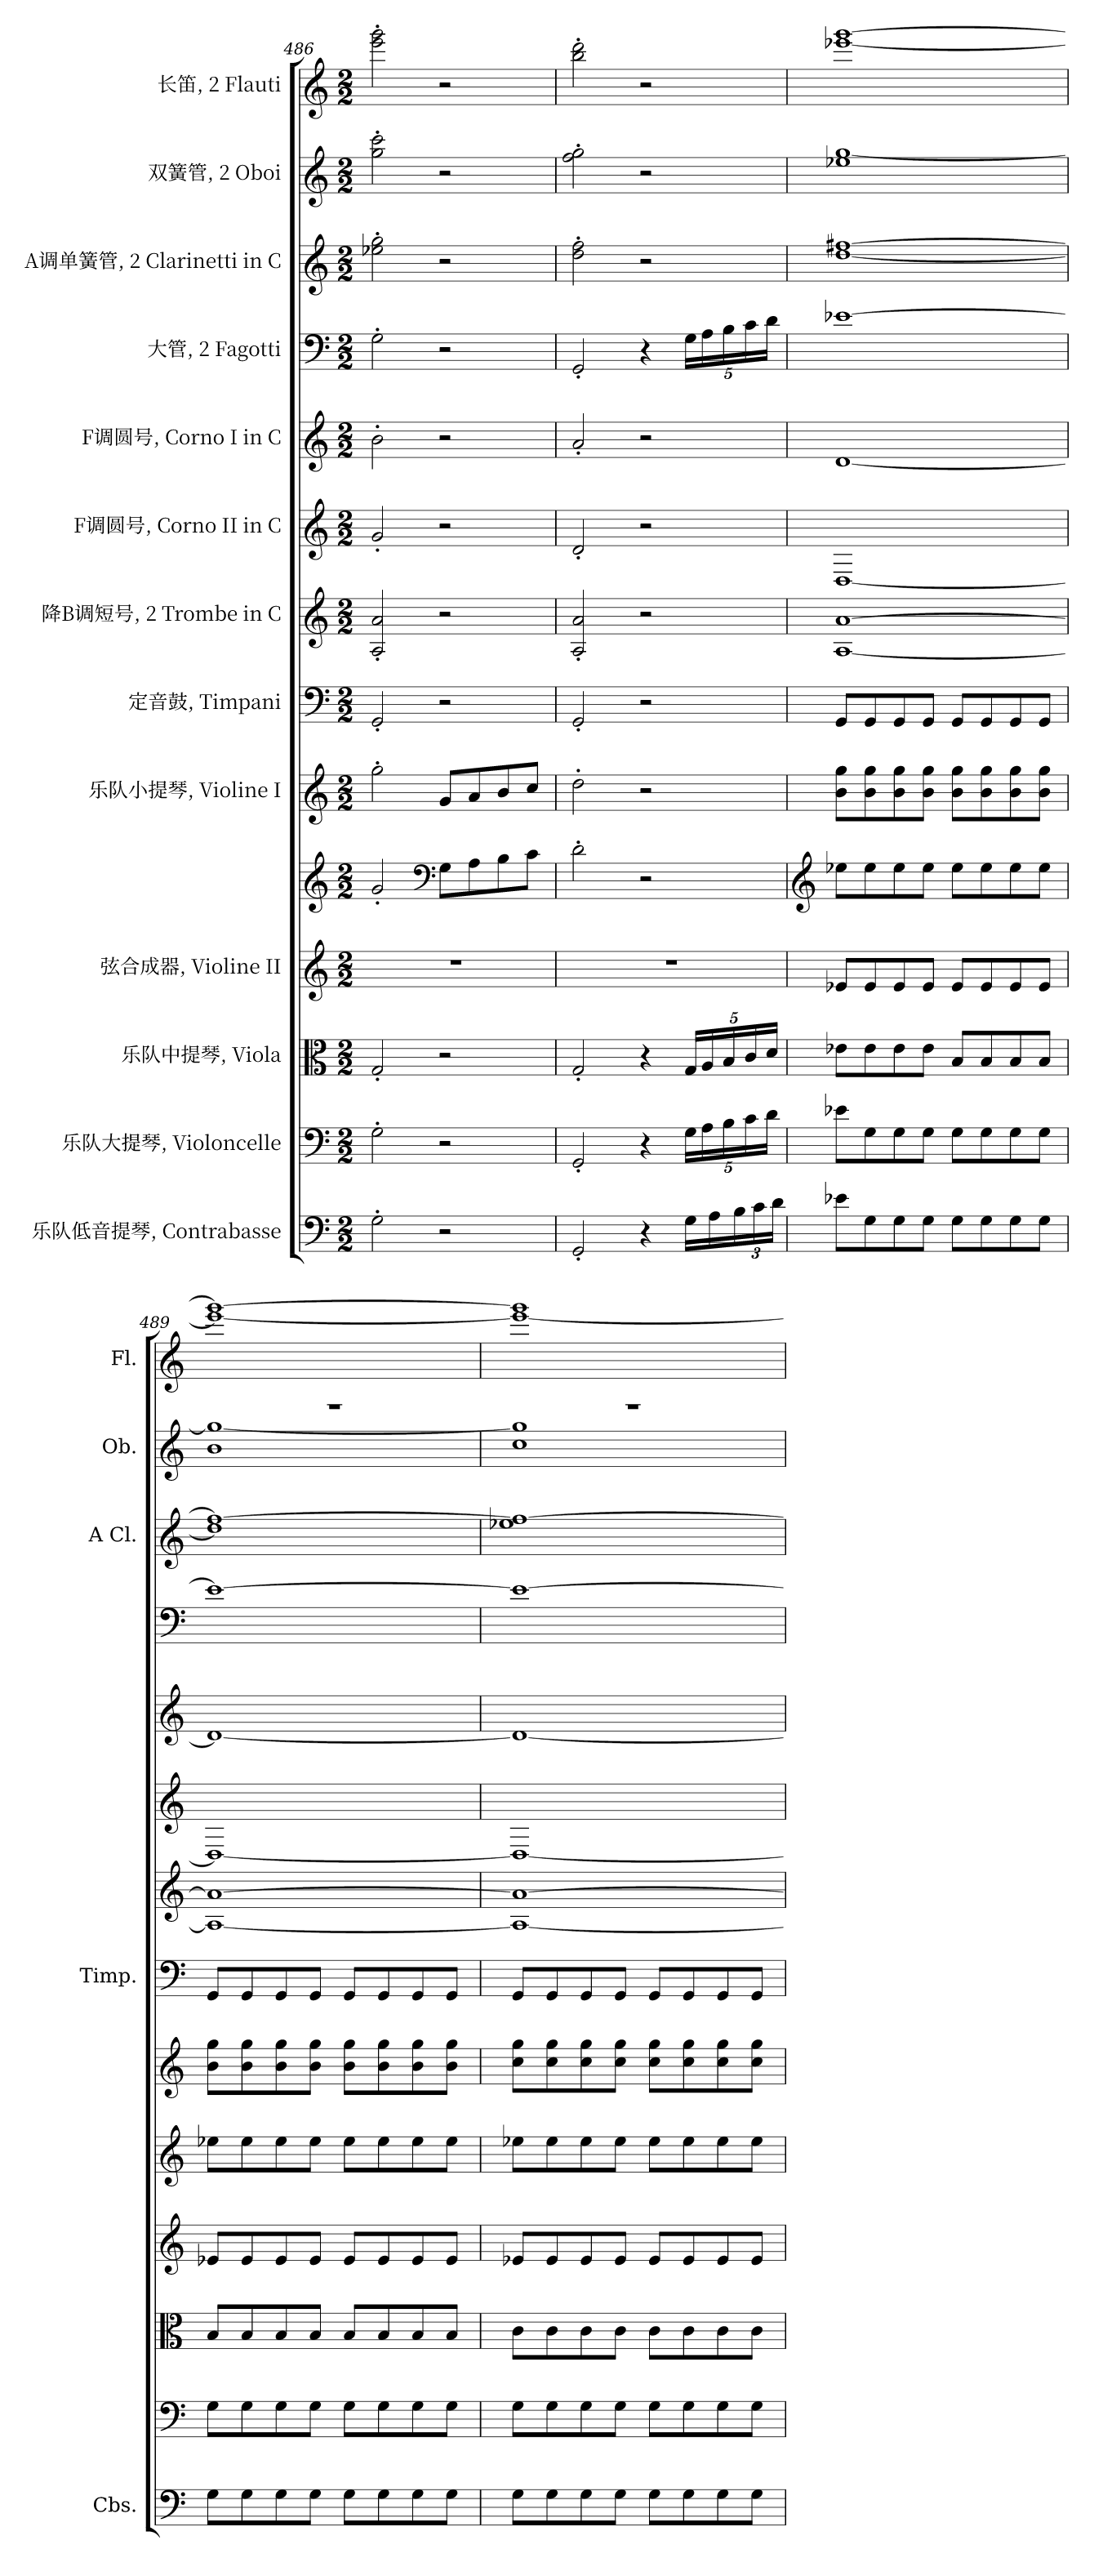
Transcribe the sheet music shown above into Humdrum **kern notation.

**kern	**kern	**kern	**kern	**kern	**kern	**kern	**kern	**kern	**kern	**kern	**kern	**kern	**kern
*part13	*part12	*part11	*part10	*part10	*part9	*part8	*part7	*part6	*part5	*part4	*part3	*part2	*part1
*staff14	*staff13	*staff12	*staff11	*staff10	*staff9	*staff8	*staff7	*staff6	*staff5	*staff4	*staff3	*staff2	*staff1
*I"乐队低音提琴, Contrabasse	*I"乐队大提琴, Violoncelle	*I"乐队中提琴, Viola	*I"弦合成器, Violine II	*	*I"乐队小提琴, Violine I	*I"定音鼓, Timpani	*I"降B调短号, 2 Trombe in C	*I"F调圆号, Corno II in C	*I"F调圆号, Corno I in C	*I"大管, 2 Fagotti	*I"A调单簧管, 2 Clarinetti in C	*I"双簧管, 2 Oboi	*I"长笛, 2 Flauti
*I'Cbs.	*	*	*	*	*	*I'Timp.	*	*	*	*	*I'A Cl.	*I'Ob.	*I'Fl.
!!LO:PB:g=z
*clefF4	*clefF4	*clefC3	*clefG2	*clefG2	*clefG2	*clefF4	*clefG2	*clefG2	*clefG2	*clefF4	*clefG2	*clefG2	*clefG2
*ITrd7c12	*	*	*	*	*	*	*ITrd1c2	*ITrd4c7	*ITrd4c7	*	*ITrd2c3	*	*
*k[]	*k[]	*k[]	*k[]	*k[]	*k[]	*k[]	*k[b-e-]	*k[b-]	*k[b-]	*k[]	*k[f#c#g#]	*k[]	*k[]
*M2/2	*M2/2	*M2/2	*M2/2	*M2/2	*M2/2	*M2/2	*M2/2	*M2/2	*M2/2	*M2/2	*M2/2	*M2/2	*M2/2
*MM280	*MM280	*MM280	*MM280	*MM280	*MM280	*MM280	*MM280	*MM280	*MM280	*MM280	*MM280	*MM280	*MM280
=486	=486	=486	=486	=486	=486	=486	=486	=486	=486	=486	=486	=486	=486
2GG'\	2G'\	2G'/	1r	2g'/	2gg'\	2GG'/	2G/' 2g/'	2c'/	2e'\	2G'\	2ccn\' 2ee\'	2gg\' 2ccc\'	2eee\' 2ggg\'
*	*	*	*	*clefF4	*	*	*	*	*	*	*	*	*
*	*	*	*	*	*	*	*	*	*	*	*	*	*MM293
2r	2r	2r	.	8G\L	8g/L	2r	2r	2r	2r	2r	2r	2r	2r
.	.	.	.	8A\	8a/	.	.	.	.	.	.	.	.
.	.	.	.	8B\	8b/	.	.	.	.	.	.	.	.
.	.	.	.	8c\J	8cc/J	.	.	.	.	.	.	.	.
=487	=487	=487	=487	=487	=487	=487	=487	=487	=487	=487	=487	=487	=487
*	*	*	*	*	*	*	*	*	*	*	*	*	*MM280
2GGG'/	2GG'/	2G'/	1r	2d'\	2dd'\	2GG'/	2G/' 2g/'	2G'/	2d'/	2GG'/	2b\' 2dd\'	2ff\' 2gg\'	2bb\' 2ddd\'
*	*	*	*	*	*	*	*	*	*	*	*	*	*MM267
4r	4r	4r	.	2r	2r	2r	2r	2r	2r	4r	2r	2r	2r
*	*Xbrackettup	*Xbrackettup	*	*	*	*	*	*	*	*Xbrackettup	*	*	*
16GG\LL	20G\LL	20G/LL	.	.	.	.	.	.	.	20G\LL	.	.	.
.	20A\	20A/	.	.	.	.	.	.	.	20A\	.	.	.
16AA\	.	.	.	.	.	.	.	.	.	.	.	.	.
.	20B\	20B/	.	.	.	.	.	.	.	20B\	.	.	.
*Xbrackettup	*	*	*	*	*	*	*	*	*	*	*	*	*
24BB\	.	.	.	.	.	.	.	.	.	.	.	.	.
.	20c\	20c/	.	.	.	.	.	.	.	20c\	.	.	.
24C\	.	.	.	.	.	.	.	.	.	.	.	.	.
.	20d\JJ	20d/JJ	.	.	.	.	.	.	.	20d\JJ	.	.	.
24D\JJ	.	.	.	.	.	.	.	.	.	.	.	.	.
=488	=488	=488	=488	=488	=488	=488	=488	=488	=488	=488	=488	=488	=488
*	*	*	*	*clefG2	*	*	*	*	*	*	*	*	*
*	*	*	*	*	*	*	*	*	*	*	*	*	*MM280
*	*	*	*	*	*	*	*	*	*	*	*^	*^	*^
8E-X\L	8e-X\L	8e-X\L	8e-X/L	8ee-X\L	8b\ 8gg\L	8GG/L	[1G [1g	[1GG	[1G	[1e-X	[1dd#X	[1b	1ee-X	[1gg	[1ggg	[1eee-X
8GG\	8G\	8e-\	8e-/	8ee-\	8b\ 8gg\	8GG/	.	.	.	.	.	.	.	.	.	.
8GG\	8G\	8e-\	8e-/	8ee-\	8b\ 8gg\	8GG/	.	.	.	.	.	.	.	.	.	.
8GG\J	8G\J	8e-\J	8e-/J	8ee-\J	8b\ 8gg\J	8GG/J	.	.	.	.	.	.	.	.	.	.
8GG\L	8G\L	8B/L	8e-/L	8ee-\L	8b\ 8gg\L	8GG/L	.	.	.	.	.	.	.	.	.	.
8GG\	8G\	8B/	8e-/	8ee-\	8b\ 8gg\	8GG/	.	.	.	.	.	.	.	.	.	.
8GG\	8G\	8B/	8e-/	8ee-\	8b\ 8gg\	8GG/	.	.	.	.	.	.	.	.	.	.
8GG\J	8G\J	8B/J	8e-/J	8ee-\J	8b\ 8gg\J	8GG/J	.	.	.	.	.	.	.	.	.	.
=489	=489	=489	=489	=489	=489	=489	=489	=489	=489	=489	=489	=489	=489	=489	=489	=489
*	*	*	*	*	*	*	*	*	*	*	*	*	*	*	*MM280	*
8GG\L	8G\L	8B/L	8e-X/L	8ee-X\L	8b\ 8gg\L	8GG/L	1G_ 1g_	1GG_	1G_	1e-_	1dd#_	1b]	1r	1b 1gg_	1ggg_	1eee-_
8GG\	8G\	8B/	8e-/	8ee-\	8b\ 8gg\	8GG/	.	.	.	.	.	.	.	.	.	.
8GG\	8G\	8B/	8e-/	8ee-\	8b\ 8gg\	8GG/	.	.	.	.	.	.	.	.	.	.
8GG\J	8G\J	8B/J	8e-/J	8ee-\J	8b\ 8gg\J	8GG/J	.	.	.	.	.	.	.	.	.	.
8GG\L	8G\L	8B/L	8e-/L	8ee-\L	8b\ 8gg\L	8GG/L	.	.	.	.	.	.	.	.	.	.
8GG\	8G\	8B/	8e-/	8ee-\	8b\ 8gg\	8GG/	.	.	.	.	.	.	.	.	.	.
8GG\	8G\	8B/	8e-/	8ee-\	8b\ 8gg\	8GG/	.	.	.	.	.	.	.	.	.	.
8GG\J	8G\J	8B/J	8e-/J	8ee-\J	8b\ 8gg\J	8GG/J	.	.	.	.	.	.	.	.	.	.
*	*	*	*	*	*	*	*	*	*	*	*v	*v	*	*	*	*
!!LO:PB:g=z	!!
=490	=490	=490	=490	=490	=490	=490	=490	=490	=490	=490	=490	=490	=490	=490	=490
*	*	*	*	*	*	*	*	*	*	*	*	*	*	*MM280	*
8GG\L	8G\L	8c\L	8e-X/L	8ee-X\L	8cc\ 8gg\L	8GG/L	1G_ 1g_	1GG_	1G_	1e-_	1ccn 1dd#_	1r	1cc 1gg]	1ggg]	1eee-_
8GG\	8G\	8c\	8e-/	8ee-\	8cc\ 8gg\	8GG/	.	.	.	.	.	.	.	.	.
8GG\	8G\	8c\	8e-/	8ee-\	8cc\ 8gg\	8GG/	.	.	.	.	.	.	.	.	.
8GG\J	8G\J	8c\J	8e-/J	8ee-\J	8cc\ 8gg\J	8GG/J	.	.	.	.	.	.	.	.	.
8GG\L	8G\L	8c\L	8e-/L	8ee-\L	8cc\ 8gg\L	8GG/L	.	.	.	.	.	.	.	.	.
8GG\	8G\	8c\	8e-/	8ee-\	8cc\ 8gg\	8GG/	.	.	.	.	.	.	.	.	.
8GG\	8G\	8c\	8e-/	8ee-\	8cc\ 8gg\	8GG/	.	.	.	.	.	.	.	.	.
8GG\J	8G\J	8c\J	8e-/J	8ee-\J	8cc\ 8gg\J	8GG/J	.	.	.	.	.	.	.	.	.
*	*	*	*	*	*	*	*	*	*	*	*	*v	*v	*	*
*	*	*	*	*	*	*	*	*	*	*	*	*	*v	*v
=	=	=	=	=	=	=	=	=	=	=	=	=	=
*-	*-	*-	*-	*-	*-	*-	*-	*-	*-	*-	*-	*-	*-
